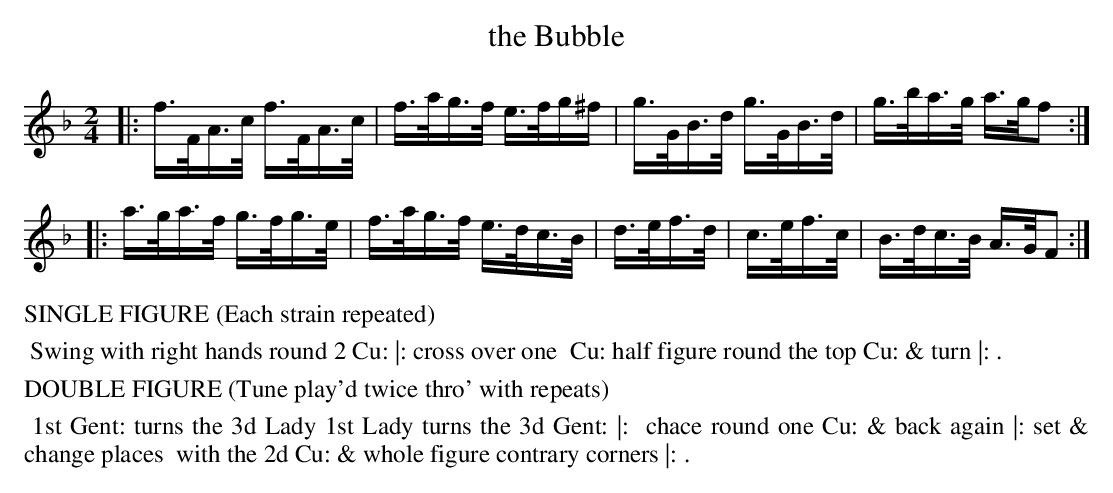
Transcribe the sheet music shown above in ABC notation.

X:1
T: the Bubble
M: 2/4
L: 1/16
K: F
|:\
f>FA>c f>FA>c | f>ag>f e>fg^f |\
g>GB>d g>GB>d | g>ba>g a>gf2 :|
|:\
a>ga>f g>fg>e | f>ag>f e>dc>B |\
d>ef>d | c>ef>c | B>dc>B A>GF2 :|
